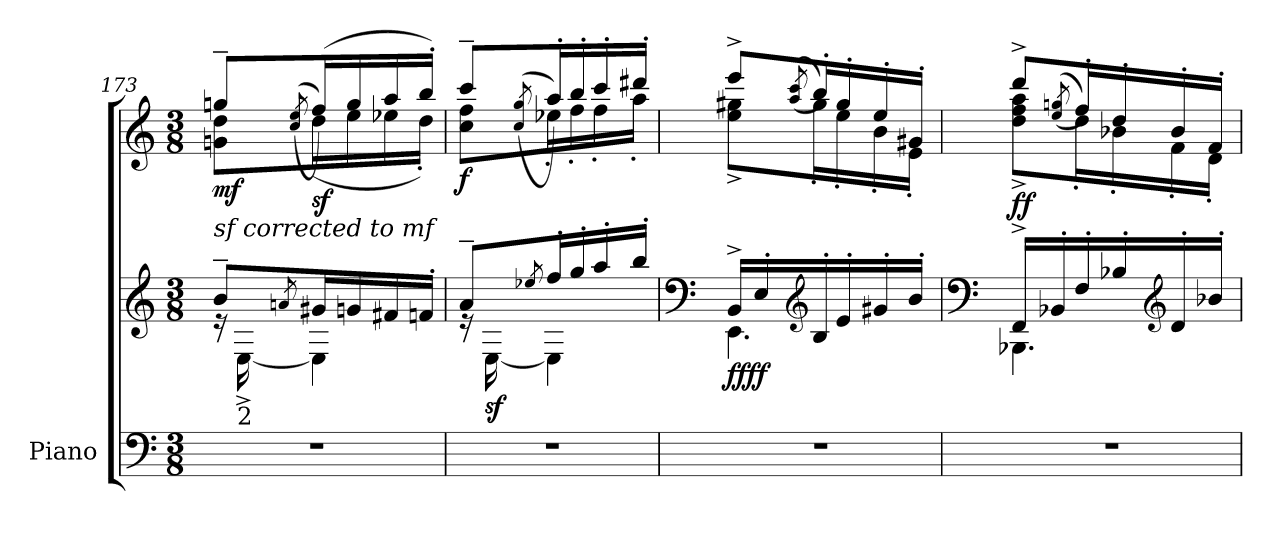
**kern	**kern	**kern	**dynam
*part1	*part1	*part1	*part1
*staff3	*staff2	*staff1	*staff1/2/3
*I"Piano	*	*	*
*I'Pno.	*	*	*
*clefF4	*clefG2	*clefG2	*
*k[]	*k[]	*k[]	*
*M3/8	*M3/8	*M3/8	*
=173	=173	=173	=173
*	*^	*^	*
!	!	!	!LO:TX:b:i:t=sf corrected to mf	!	!
!	!	!	!	!	!LO:DY:b
4.r	8b~/L	16re	8ggn~/L	8gn\ 8dd\L	mf
!	!	!LO:TX:b:t=2	!	!	!
.	.	[16E^\	.	.	.
.	8qan/	.	(>(<8qcc/ 8qee/	.	.
!	!	!	!	!	!LO:DY:b
.	16g#X/L	4E\]	(>16ff/L))	(<16dd\L	sf
.	16gn/	.	16gg/	16ee\	.
.	16f#X/	.	16aa/	16ee-X\	.
.	16fn'/JJ	.	16bb'/JJ)	16dd'\JJ)	.
=174	=174	=174	=174	=174	=174
!	!	!	!	!	!LO:DY:b
4.r	8a~/L	16re	8ccc~/L	8cc\ 8ff\L	f
!	!	!	!	!	!LO:DY:b=2
.	.	[16E\	.	.	sf
.	8qee-X/	.	(>(<8qcc/ 8qgg/	.	.
.	16ff'/L	4E\]	16aa'/L))	16ee-X'\L	.
.	16gg'/	.	16bb'/	16ff'\	.
.	16aa'/	.	16ccc'/	16ff'\	.
.	16bb'/JJ	.	16ddd#X'/JJ	16aa'\JJ	.
!!LO:LB:g=z	!!
=175	=175	=175	=175	=175	=175
*	*clefF4	*	*	*	*
!	!	!	!	!	!LO:DY:b=2
!	!	!	!	!	!LO:DY:n=1:b
4.r	16BB^/LL	4.EE\	8eee^/L	8ee\^ 8gg#X\^L	ff ff
.	16E'/	.	.	.	.
*	*clefG2	*	*	*	*
.	.	.	(>(<8qaa/ 8qccc/	.	.
.	16B'/	.	16bb'/L))	16gg#'\L	.
.	16e'/	.	16gg#'/	16ee'\	.
.	16g#X'/	.	16ee'/	16b'\	.
.	16b'/JJ	.	16g#X'/JJ	16e'\JJ	.
=176	=176	=176	=176	=176	=176
*	*clefF4	*	*	*	*
!	!	!	!	!	!LO:DY:b
4.r	16FF^/LL	4.BBB-X\	8ddd^/L	8dd\^ 8ff\^ 8aa\^L	ff
.	16BB-X'/	.	.	.	.
.	.	.	(<(>8qee/ 8qggn/	.	.
.	16F'/	.	16ff'/L))	16dd'\L	.
.	16B-X'/	.	16dd'/	16b-X'\	.
*	*clefG2	*	*	*	*
.	16d'/	.	16b-'/	16f'\	.
.	16b-X'/JJ	.	16f'/JJ	16d'\JJ	.
*	*v	*v	*	*	*
*	*	*v	*v	*
=	=	=	=
*-	*-	*-	*-
